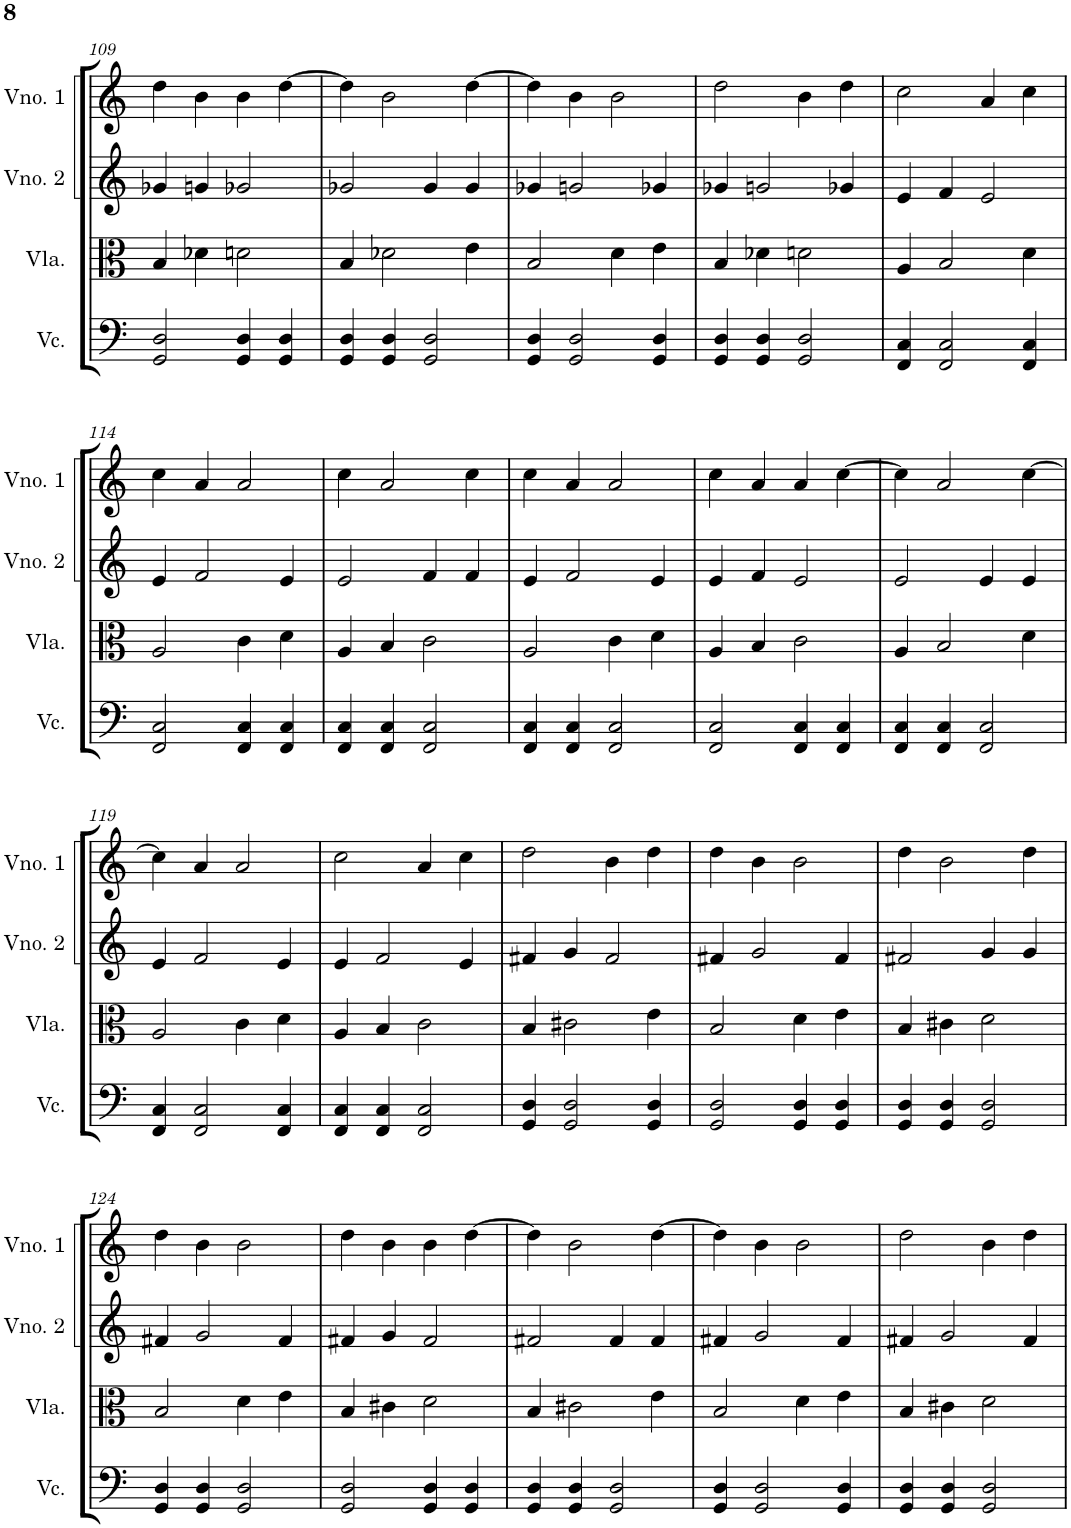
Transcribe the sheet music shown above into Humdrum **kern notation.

**kern	**kern	**kern	**kern
*part4	*part3	*part2	*part1
*staff4	*staff3	*staff2	*staff1
*I"Violoncelo	*I"Viola	*I"Violino 2	*I"Violino 1
*I'Vc.	*I'Vla.	*I'Vno. 2	*I'Vno. 1
!!LO:PB:g=z
*clefF4	*clefC3	*clefG2	*clefG2
*k[]	*k[]	*k[]	*k[]
*M4/4	*M4/4	*M4/4	*M4/4
=109	=109	=109	=109
2GG/ 2D/	4B/	4g-X/	4dd\
.	4d-X\	4gn/	4b\
4GG/ 4D/	2dn\	2g-X/	4b\
4GG/ 4D/	.	.	[4dd\
=110	=110	=110	=110
4GG/ 4D/	4B/	2g-X/	4dd\]
4GG/ 4D/	2d-X\	.	2b\
2GG/ 2D/	.	4g-/	.
.	4e\	4g-/	[4dd\
=111	=111	=111	=111
4GG/ 4D/	2B/	4g-X/	4dd\]
2GG/ 2D/	.	2gn/	4b\
.	4d\	.	2b\
4GG/ 4D/	4e\	4g-X/	.
=112	=112	=112	=112
4GG/ 4D/	4B/	4g-X/	2dd\
4GG/ 4D/	4d-X\	2gn/	.
2GG/ 2D/	2dn\	.	4b\
.	.	4g-X/	4dd\
=113	=113	=113	=113
4FF/ 4C/	4A/	4e/	2cc\
2FF/ 2C/	2B/	4f/	.
.	.	2e/	4a/
4FF/ 4C/	4d\	.	4cc\
!!LO:LB:g=z
=114	=114	=114	=114
2FF/ 2C/	2A/	4e/	4cc\
.	.	2f/	4a/
4FF/ 4C/	4c\	.	2a/
4FF/ 4C/	4d\	4e/	.
=115	=115	=115	=115
4FF/ 4C/	4A/	2e/	4cc\
4FF/ 4C/	4B/	.	2a/
2FF/ 2C/	2c\	4f/	.
.	.	4f/	4cc\
=116	=116	=116	=116
4FF/ 4C/	2A/	4e/	4cc\
4FF/ 4C/	.	2f/	4a/
2FF/ 2C/	4c\	.	2a/
.	4d\	4e/	.
=117	=117	=117	=117
2FF/ 2C/	4A/	4e/	4cc\
.	4B/	4f/	4a/
4FF/ 4C/	2c\	2e/	4a/
4FF/ 4C/	.	.	[4cc\
=118	=118	=118	=118
4FF/ 4C/	4A/	2e/	4cc\]
4FF/ 4C/	2B/	.	2a/
2FF/ 2C/	.	4e/	.
.	4d\	4e/	[4cc\
!!LO:LB:g=z
=119	=119	=119	=119
4FF/ 4C/	2A/	4e/	4cc\]
2FF/ 2C/	.	2f/	4a/
.	4c\	.	2a/
4FF/ 4C/	4d\	4e/	.
=120	=120	=120	=120
4FF/ 4C/	4A/	4e/	2cc\
4FF/ 4C/	4B/	2f/	.
2FF/ 2C/	2c\	.	4a/
.	.	4e/	4cc\
=121	=121	=121	=121
4GG/ 4D/	4B/	4f#X/	2dd\
2GG/ 2D/	2c#X\	4g/	.
.	.	2f#/	4b\
4GG/ 4D/	4e\	.	4dd\
=122	=122	=122	=122
2GG/ 2D/	2B/	4f#X/	4dd\
.	.	2g/	4b\
4GG/ 4D/	4d\	.	2b\
4GG/ 4D/	4e\	4f#/	.
=123	=123	=123	=123
4GG/ 4D/	4B/	2f#X/	4dd\
4GG/ 4D/	4c#X\	.	2b\
2GG/ 2D/	2d\	4g/	.
.	.	4g/	4dd\
!!LO:LB:g=z
=124	=124	=124	=124
4GG/ 4D/	2B/	4f#X/	4dd\
4GG/ 4D/	.	2g/	4b\
2GG/ 2D/	4d\	.	2b\
.	4e\	4f#/	.
=125	=125	=125	=125
2GG/ 2D/	4B/	4f#X/	4dd\
.	4c#X\	4g/	4b\
4GG/ 4D/	2d\	2f#/	4b\
4GG/ 4D/	.	.	[4dd\
=126	=126	=126	=126
4GG/ 4D/	4B/	2f#X/	4dd\]
4GG/ 4D/	2c#X\	.	2b\
2GG/ 2D/	.	4f#/	.
.	4e\	4f#/	[4dd\
=127	=127	=127	=127
4GG/ 4D/	2B/	4f#X/	4dd\]
2GG/ 2D/	.	2g/	4b\
.	4d\	.	2b\
4GG/ 4D/	4e\	4f#/	.
=128	=128	=128	=128
4GG/ 4D/	4B/	4f#X/	2dd\
4GG/ 4D/	4c#X\	2g/	.
2GG/ 2D/	2d\	.	4b\
.	.	4f#/	4dd\
=	=	=	=
*-	*-	*-	*-
